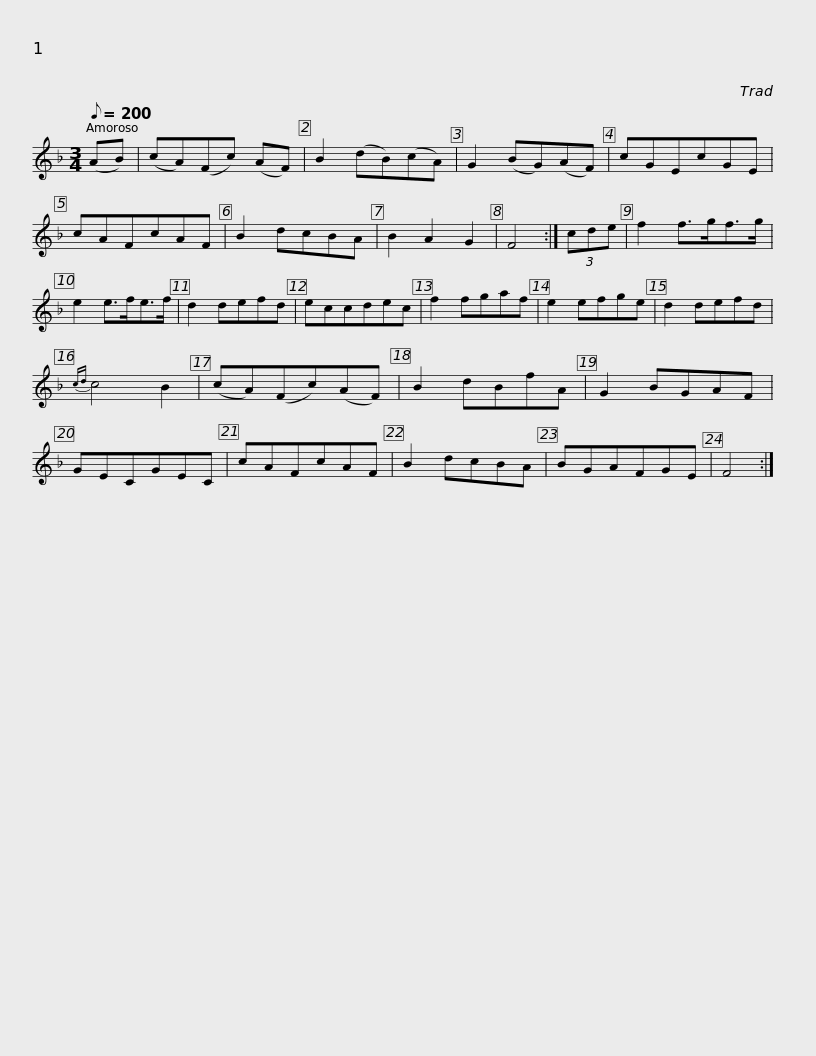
X:1
L:1/8
Q:1/8=200
M:3/4
I:linebreak $
K:F
V:1 treble
V:1
 (AB) | (cA)(Fc) (AF) | B2 (dB)(cA) | G2 (BG)(AF) | cGEcGE | %5
 cAFcAF | B2 dcBA | B2 A2 G2 | F4 :|$ (3cde | %10
 f2 f>gf>g | e2 e>fe>f | d2 defd | eccdec | f2 fgaf | %15
 e2 efge | d2 defd |${cd} c4 B2 | (cA)(Fc)(AF) | B2 dBfA | %20
 G2 BGAF | GECGEC | cAFcAF | B2 dcBA | BGAFGE | %25
 F4 :| %26
